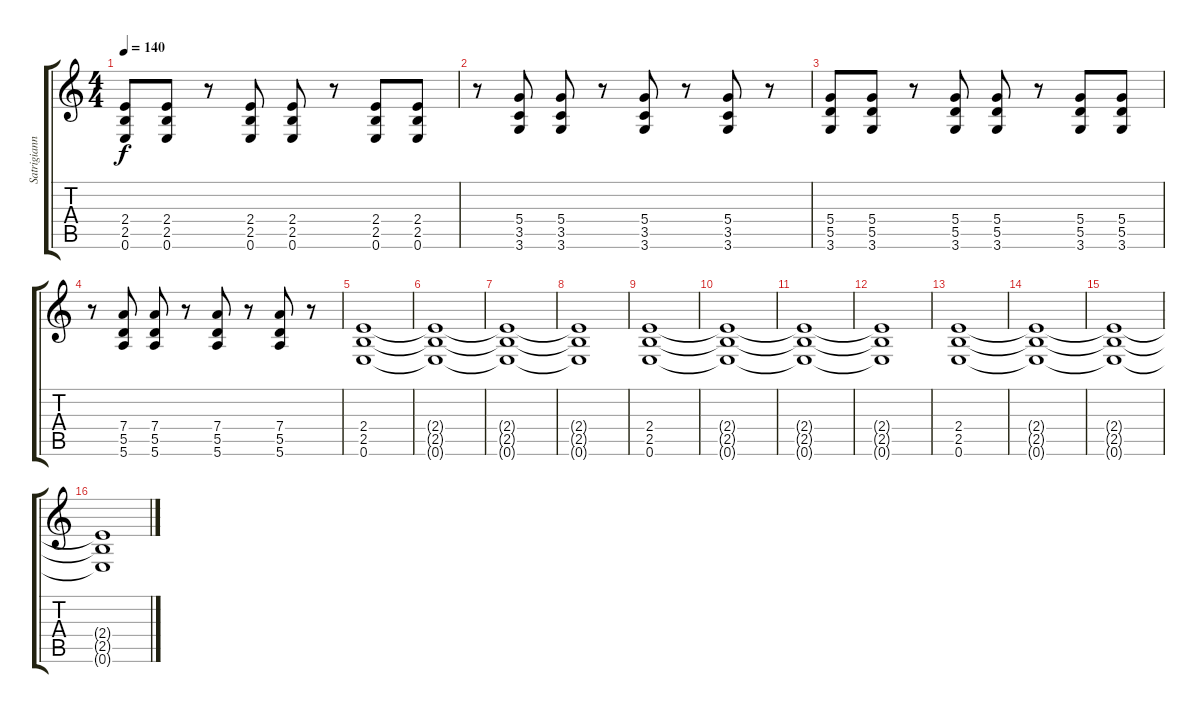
\track ("Satrigiannis" "Satrigiann") {instrument overdrivenguitar}
\staff {score tabs}
\tuning (E4 B3 G3 D3 A2 E2) {hide}
\ts (4 4)
\tempo 140
\clef g2
\ks c
(2.4 2.5 0.6).8{dy f} (2.4 2.5 0.6).8 r.8 (2.4 2.5 0.6).8 (2.4 2.5 0.6).8 r.8 (2.4 2.5 0.6).8 (2.4 2.5 0.6).8 |
r.8 (5.4 3.5 3.6).8 (5.4 3.5 3.6).8 r.8 (5.4 3.5 3.6).8 r.8 (5.4 3.5 3.6).8 r.8 |
(5.4 5.5 3.6).8 (5.4 5.5 3.6).8 r.8 (5.4 5.5 3.6).8 (5.4 5.5 3.6).8 r.8 (5.4 5.5 3.6).8 (5.4 5.5 3.6).8 |
r.8 (7.4 5.5 5.6).8 (7.4 5.5 5.6).8 r.8 (7.4 5.5 5.6).8 r.8 (7.4 5.5 5.6).8 r.8 |
(2.4 2.5 0.6).1 |
(2.4{t} 2.5{t} 0.6{t}).1{volume 11} |
(2.4{t} 2.5{t} 0.6{t}).1{volume 9} |
(2.4{t} 2.5{t} 0.6{t}).1{volume 6} |
(2.4 2.5 0.6).1{volume 13} |
(2.4{t} 2.5{t} 0.6{t}).1{volume 11} |
(2.4{t} 2.5{t} 0.6{t}).1{volume 9} |
(2.4{t} 2.5{t} 0.6{t}).1{volume 6} |
(2.4 2.5 0.6).1{volume 13} |
(2.4{t} 2.5{t} 0.6{t}).1{volume 11} |
(2.4{t} 2.5{t} 0.6{t}).1{volume 9} |
(2.4{t} 2.5{t} 0.6{t}).1{volume 6}
